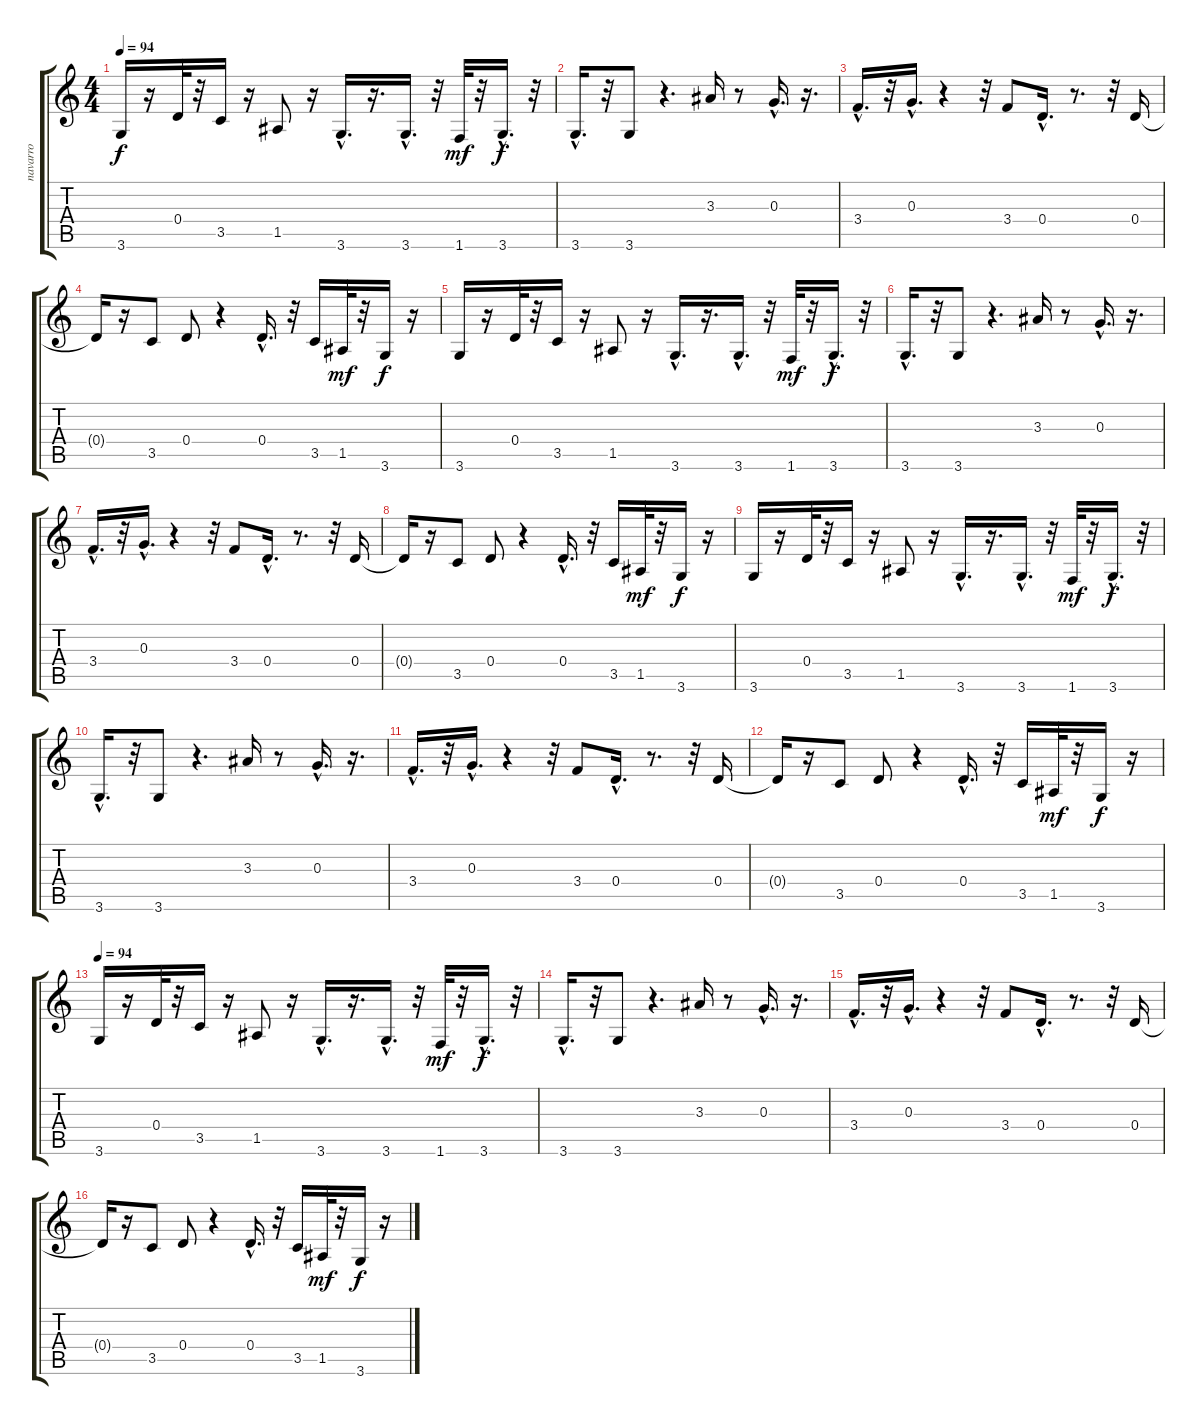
\track ("navarro" "navarro") {instrument electricguitarclean}
\staff {score tabs}
\tuning (E4 B3 G3 D3 A2 E2) {hide}
\ts (4 4)
\tempo 94
\clef g2
\ks c
3.6.16{dy f} r.16 0.4.32 r.32 3.5.16 r.16 1.5.8 r.16 3.6{hac}.16{d} r.16{d} 3.6{hac}.16{d} r.32 1.6.32{dy mf} r.32 3.6{hac}.16{d dy f} r.32 |
3.6{hac}.16{d} r.32 3.6.8 r.4{d} 3.3.16 r.8 0.3{hac}.16{d} r.16{d} |
3.4{hac}.16{d} r.32 0.3{hac}.16{d} r.4 r.32 3.4.8 0.4{hac}.16{d} r.8{d} r.32 0.4.16 |
0.4{t}.16 r.16 3.5.8 0.4.8 r.4 0.4{hac}.16{d} r.32 3.5.16 1.5.32{dy mf} r.32 3.6.16{dy f} r.16 |
3.6.16 r.16 0.4.32 r.32 3.5.16 r.16 1.5.8 r.16 3.6{hac}.16{d} r.16{d} 3.6{hac}.16{d} r.32 1.6.32{dy mf} r.32 3.6{hac}.16{d dy f} r.32 |
3.6{hac}.16{d} r.32 3.6.8 r.4{d} 3.3.16 r.8 0.3{hac}.16{d} r.16{d} |
3.4{hac}.16{d} r.32 0.3{hac}.16{d} r.4 r.32 3.4.8 0.4{hac}.16{d} r.8{d} r.32 0.4.16 |
0.4{t}.16 r.16 3.5.8 0.4.8 r.4 0.4{hac}.16{d} r.32 3.5.16 1.5.32{dy mf} r.32 3.6.16{dy f} r.16 |
3.6.16 r.16 0.4.32 r.32 3.5.16 r.16 1.5.8 r.16 3.6{hac}.16{d} r.16{d} 3.6{hac}.16{d} r.32 1.6.32{dy mf} r.32 3.6{hac}.16{d dy f} r.32 |
3.6{hac}.16{d} r.32 3.6.8 r.4{d} 3.3.16 r.8 0.3{hac}.16{d} r.16{d} |
3.4{hac}.16{d} r.32 0.3{hac}.16{d} r.4 r.32 3.4.8 0.4{hac}.16{d} r.8{d} r.32 0.4.16 |
0.4{t}.16 r.16 3.5.8 0.4.8 r.4 0.4{hac}.16{d} r.32 3.5.16 1.5.32{dy mf} r.32 3.6.16{dy f} r.16 |
\tempo 94
3.6.16 r.16 0.4.32 r.32 3.5.16 r.16 1.5.8 r.16 3.6{hac}.16{d} r.16{d} 3.6{hac}.16{d} r.32 1.6.32{dy mf} r.32 3.6{hac}.16{d dy f} r.32 |
3.6{hac}.16{d} r.32 3.6.8 r.4{d} 3.3.16 r.8 0.3{hac}.16{d} r.16{d} |
3.4{hac}.16{d} r.32 0.3{hac}.16{d} r.4 r.32 3.4.8 0.4{hac}.16{d} r.8{d} r.32 0.4.16 |
0.4{t}.16 r.16 3.5.8 0.4.8 r.4 0.4{hac}.16{d} r.32 3.5.16 1.5.32{dy mf} r.32 3.6.16{dy f} r.16
